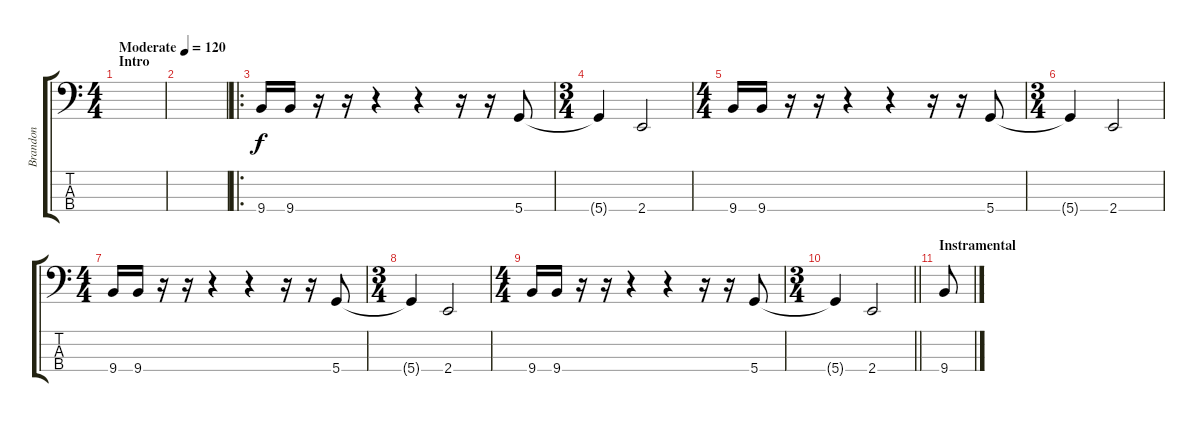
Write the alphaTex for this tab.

\track ("Brandon" "Brandon") {instrument electricbassfinger}
\staff {score tabs}
\tuning (G2 D2 A1 D1) {hide}
\ts (4 4)
\section ("" "Intro")
\tempo (120 "Moderate")
\clef f4
\ks c
|
|
\ro
9.4.16 9.4.16 r.16 r.16 r.4 r.4 r.16 r.16 5.4.8 |
\ts (3 4)
5.4{t}.4 2.4.2 |
\ts (4 4)
9.4.16 9.4.16 r.16 r.16 r.4 r.4 r.16 r.16 5.4.8 |
\ts (3 4)
5.4{t}.4 2.4.2 |
\ts (4 4)
9.4.16 9.4.16 r.16 r.16 r.4 r.4 r.16 r.16 5.4.8 |
\ts (3 4)
5.4{t}.4 2.4.2 |
\ts (4 4)
9.4.16 9.4.16 r.16 r.16 r.4 r.4 r.16 r.16 5.4.8 |
\ts (3 4)
\barLineRight lightlight
5.4{t}.4 2.4.2 |
\section ("" "Instramental")
9.4.8
